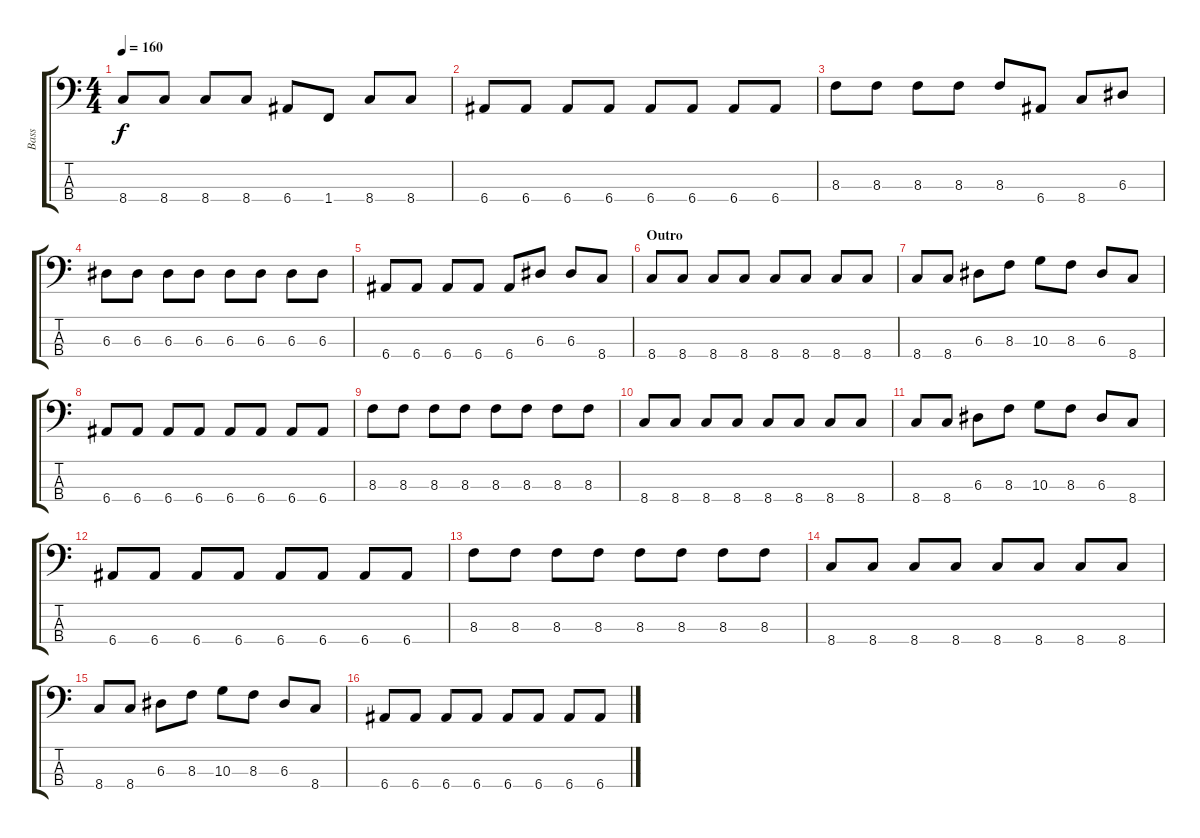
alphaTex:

\track ("Bass" "Bass") {instrument electricbassfinger}
\staff {score tabs}
\tuning (G2 D2 A1 E1) {hide}
\ts (4 4)
\tempo 160
\clef f4
\ks c
8.4.8{dy f} 8.4.8 8.4.8 8.4.8 6.4.8 1.4.8 8.4.8 8.4.8 |
6.4.8 6.4.8 6.4.8 6.4.8 6.4.8 6.4.8 6.4.8 6.4.8 |
8.3.8 8.3.8 8.3.8 8.3.8 8.3.8 6.4.8 8.4.8 6.3.8 |
6.3.8 6.3.8 6.3.8 6.3.8 6.3.8 6.3.8 6.3.8 6.3.8 |
6.4.8 6.4.8 6.4.8 6.4.8 6.4.8 6.3.8 6.3.8 8.4.8 |
\section ("" "Outro")
8.4.8 8.4.8 8.4.8 8.4.8 8.4.8 8.4.8 8.4.8 8.4.8 |
8.4.8 8.4.8 6.3.8 8.3.8 10.3.8 8.3.8 6.3.8 8.4.8 |
6.4.8 6.4.8 6.4.8 6.4.8 6.4.8 6.4.8 6.4.8 6.4.8 |
8.3.8 8.3.8 8.3.8 8.3.8 8.3.8 8.3.8 8.3.8 8.3.8 |
8.4.8 8.4.8 8.4.8 8.4.8 8.4.8 8.4.8 8.4.8 8.4.8 |
8.4.8 8.4.8 6.3.8 8.3.8 10.3.8 8.3.8 6.3.8 8.4.8 |
6.4.8 6.4.8 6.4.8 6.4.8 6.4.8 6.4.8 6.4.8 6.4.8 |
8.3.8 8.3.8 8.3.8 8.3.8 8.3.8 8.3.8 8.3.8 8.3.8 |
8.4.8 8.4.8 8.4.8 8.4.8 8.4.8 8.4.8 8.4.8 8.4.8 |
8.4.8 8.4.8 6.3.8 8.3.8 10.3.8 8.3.8 6.3.8 8.4.8 |
6.4.8 6.4.8 6.4.8 6.4.8 6.4.8 6.4.8 6.4.8 6.4.8
